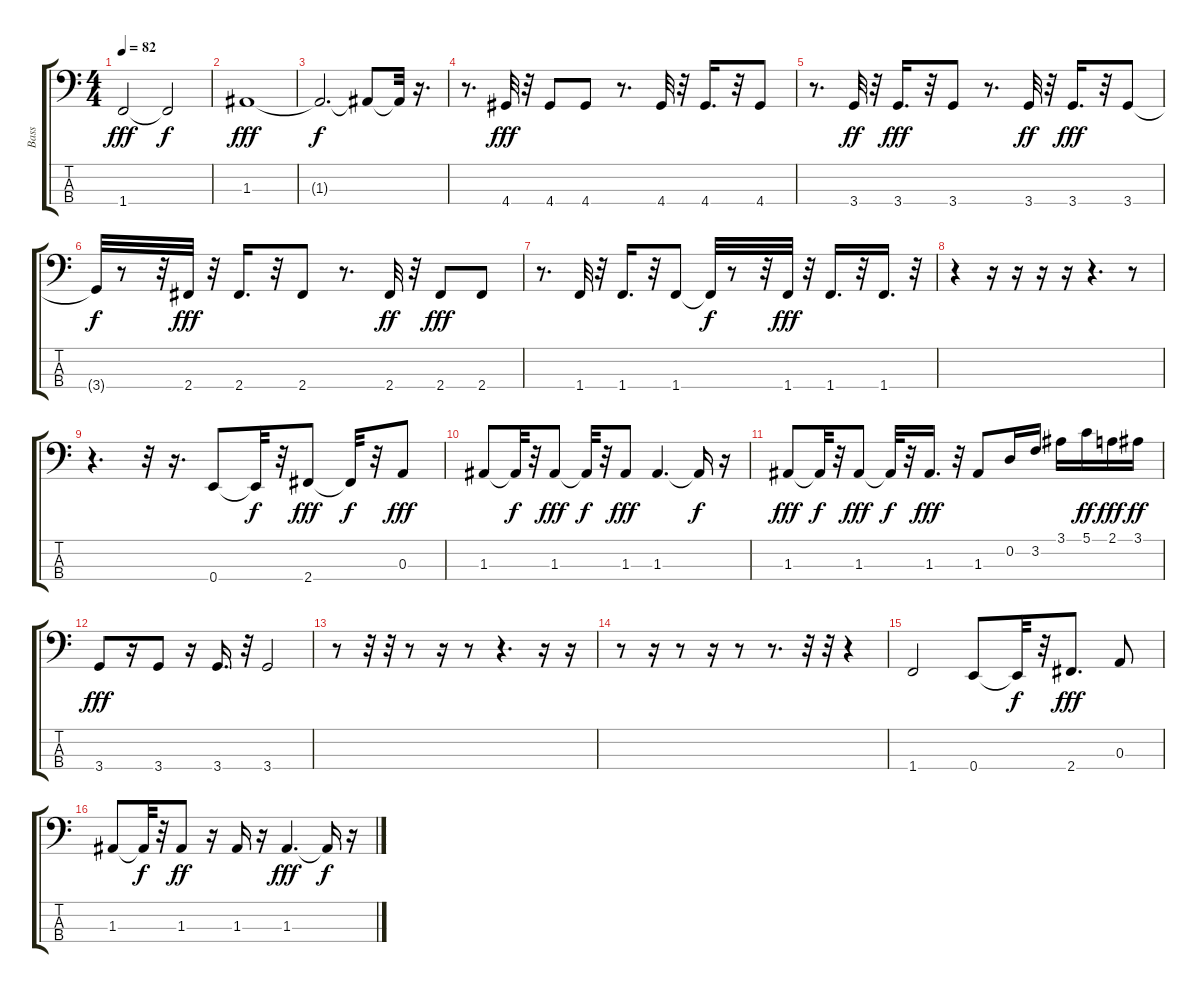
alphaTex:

\track ("Bass" "Bass") {instrument electricbassfinger}
\staff {score tabs}
\tuning (G2 D2 A1 E1) {hide}
\ts (4 4)
\tempo 82
\clef f4
\ks c
1.4.2{dy fff} 1.4{t}.2{dy f} |
1.3.1{dy fff} |
1.3{t}.2{d dy f} 1.3{t}.8 1.3{t}.32 r.16{d} |
r.8{d} 4.4.32{dy fff} r.32 4.4.8 4.4.8 r.8{d} 4.4.32 r.32 4.4.16{d} r.32 4.4.8 |
r.8{d} 3.4.32{dy ff} r.32 3.4.16{d dy fff} r.32 3.4.8 r.8{d} 3.4.32{dy ff} r.32 3.4.16{d dy fff} r.32 3.4.8 |
3.4{t}.32{dy f} r.8 r.32 2.4.32{dy fff} r.32 2.4.16{d} r.32 2.4.8 r.8{d} 2.4.32{dy ff} r.32 2.4.8{dy fff} 2.4.8 |
r.8{d} 1.4.32 r.32 1.4.16{d} r.32 1.4.8 1.4{t}.32{dy f} r.8 r.32 1.4.32{dy fff} r.32 1.4.16{d} r.32 1.4.16{d} r.32 |
r.4 r.16 r.16 r.16 r.16 r.4{d} r.8 |
r.4{d} r.32 r.16{d} 0.4.8 0.4{t}.32{dy f} r.32 2.4.8{dy fff} 2.4{t}.32{dy f} r.32 0.3.8{dy fff} |
1.3.8 1.3{t}.32{dy f} r.32 1.3.8{dy fff} 1.3{t}.32{dy f} r.32 1.3.8{dy fff} 1.3.4{d} 1.3{t}.16{dy f} r.16 |
1.3.8{dy fff} 1.3{t}.32{dy f} r.32 1.3.8{dy fff} 1.3{t}.32{dy f} r.32 1.3.16{d dy fff} r.32 1.3.8 0.2.16 3.2.16 3.1.16 5.1.16{dy ff} 2.1.16{dy fff} 3.1.16{dy ff} |
3.4.8{dy fff} r.16 3.4.8 r.16 3.4.16{d} r.32 3.4.2 |
r.8 r.32 r.32 r.8 r.16 r.8 r.4{d} r.16 r.16 |
r.8 r.16 r.8 r.16 r.8 r.8{d} r.32 r.32 r.4 |
1.4.2 0.4.8 0.4{t}.32{dy f} r.32 2.4.8{d dy fff} 0.3.8 |
1.3.8 1.3{t}.32{dy f} r.32 1.3.8{dy ff} r.16 1.3.16 r.16 1.3.4{d dy fff} 1.3{t}.16{dy f} r.16
